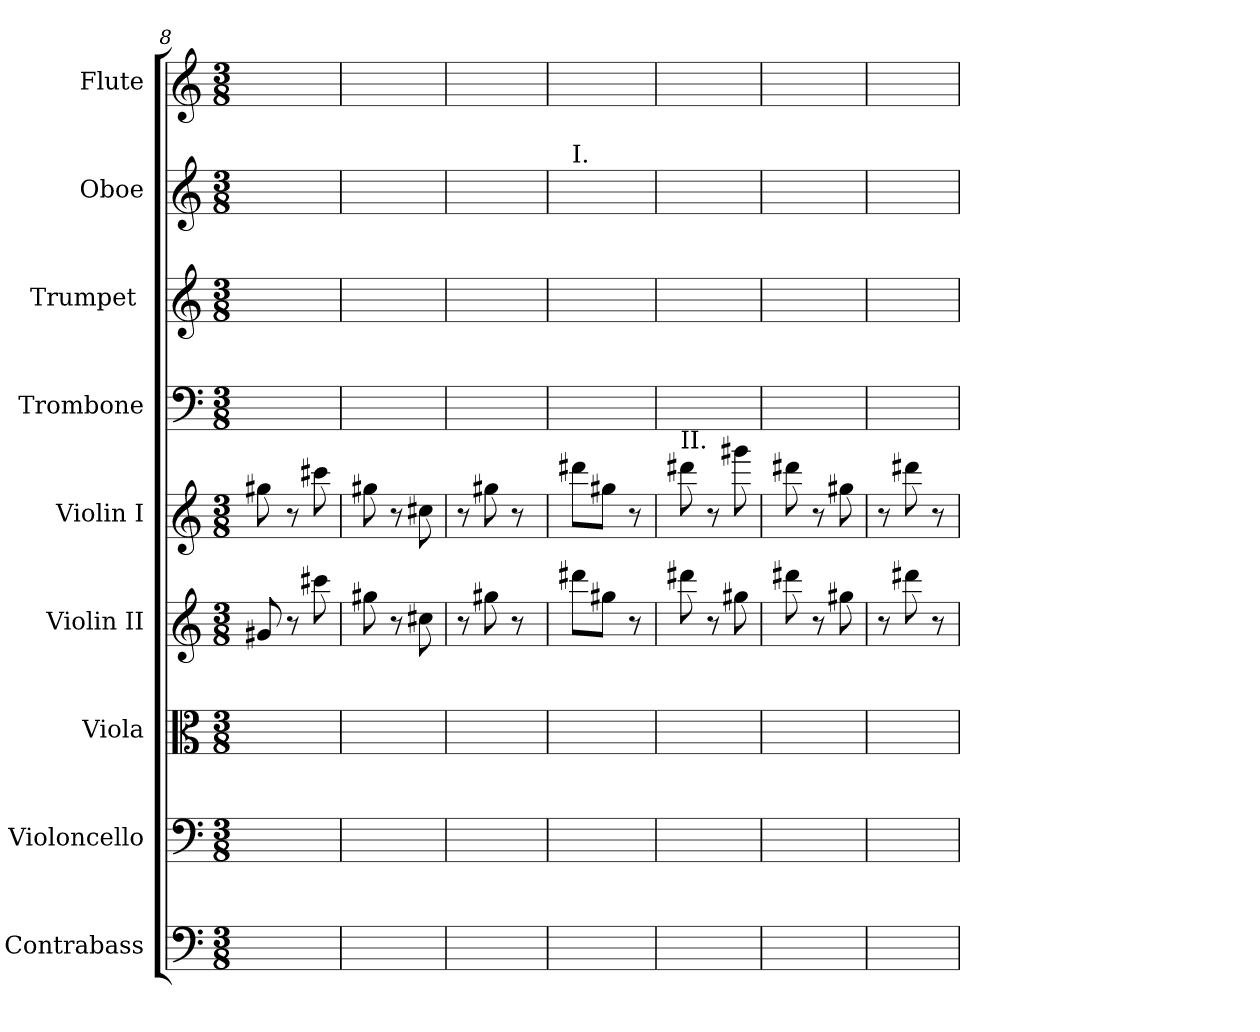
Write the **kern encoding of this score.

**kern	**kern	**kern	**kern	**kern	**kern	**kern	**kern	**kern
*part9	*part8	*part7	*part6	*part5	*part4	*part3	*part2	*part1
*staff9	*staff8	*staff7	*staff6	*staff5	*staff4	*staff3	*staff2	*staff1
*I"Contrabass	*I"Violoncello	*I"Viola	*I"Violin II	*I"Violin I	*I"Trombone	*I"Trumpet [C]	*I"Oboe	*I"Flute
*I'Cb.	*I'Vc.	*I'Vla.	*I'Vln. II	*I'Vln. I	*I'Tbn.	*I'Tpt.	*I'Ob.	*I'Fl.
*clefF4	*clefF4	*clefC3	*clefG2	*clefG2	*clefF4	*clefG2	*clefG2	*clefG2
*ITrd7c12	*	*	*	*	*	*	*	*
*k[]	*k[]	*k[]	*k[]	*k[]	*k[]	*	*k[]	*k[]
*M3/8	*M3/8	*M3/8	*M3/8	*M3/8	*M3/8	*M3/8	*M3/8	*M3/8
=8	=8	=8	=8	=8	=8	=8	=8	=8
4ryy	8ryy	8ryy	8g#X	8gg#X	4.ryy	4.ryy	8%3ryy	8ryy
.	8ryy	8ryy	8r	8r	.	.	.	4ryy
8ryy	8ryy	8ryy	8ccc#X	8ccc#X	.	.	.	.
=9	=9	=9	=9	=9	=9	=9	=9	=9
8%3ryy	8ryy	8ryy	8gg#X	8gg#X	4.ryy	4.ryy	8%3ryy	8ryy
.	8ryy	8ryy	8r	8r	.	.	.	8ryy
.	8ryy	8ryy	8cc#X	8cc#X	.	.	.	8ryy
=10	=10	=10	=10	=10	=10	=10	=10	=10
8%3ryy	8ryy	8ryy	8r	8r	4.ryy	4.ryy	8%3ryy	4ryy
.	8ryy	8ryy	8gg#X	8gg#X	.	.	.	.
.	8ryy	8ryy	8r	8r	.	.	.	16ryy
.	.	.	.	.	.	.	.	16ryy
=11	=11	=11	=11	=11	=11	=11	=11	=11
!	!	!	!	!	!	!	!LO:TX:a:t=I.	!
8%3ryy	8ryy	8ryy	8ddd#XL	8ddd#XL	4.ryy	4ryy	4ryy	4ryy
.	8ryy	8ryy	8gg#XJ	8gg#XJ	.	.	.	.
.	8ryy	8ryy	8r	8r	.	8ryy	8ryy	8ryy
=12	=12	=12	=12	=12	=12	=12	=12	=12
!	!	!	!	!	!LO:TX:b:t=II.	!	!	!
4ryy	8ryy	8ryy	8ddd#X	8ddd#X	4.ryy	4.ryy	4ryy	8%3ryy
.	8ryy	8ryy	8r	8r	.	.	.	.
8ryy	8ryy	8ryy	8gg#X	8ggg#X	.	.	8ryy	.
=13	=13	=13	=13	=13	=13	=13	=13	=13
8%3ryy	8ryy	8ryy	8ddd#X	8ddd#X	4.ryy	4.ryy	4ryy	8%3ryy
.	8ryy	8ryy	8r	8r	.	.	.	.
.	8ryy	8ryy	8gg#X	8gg#X	.	.	8ryy	.
=14	=14	=14	=14	=14	=14	=14	=14	=14
8%3ryy	8ryy	8ryy	8r	8r	4.ryy	4.ryy	8ryy	8%3ryy
.	8ryy	8ryy	8ddd#X	8ddd#X	.	.	8ryy	.
.	8ryy	8ryy	8r	8r	.	.	8ryy	.
=	=	=	=	=	=	=	=	=
*-	*-	*-	*-	*-	*-	*-	*-	*-
